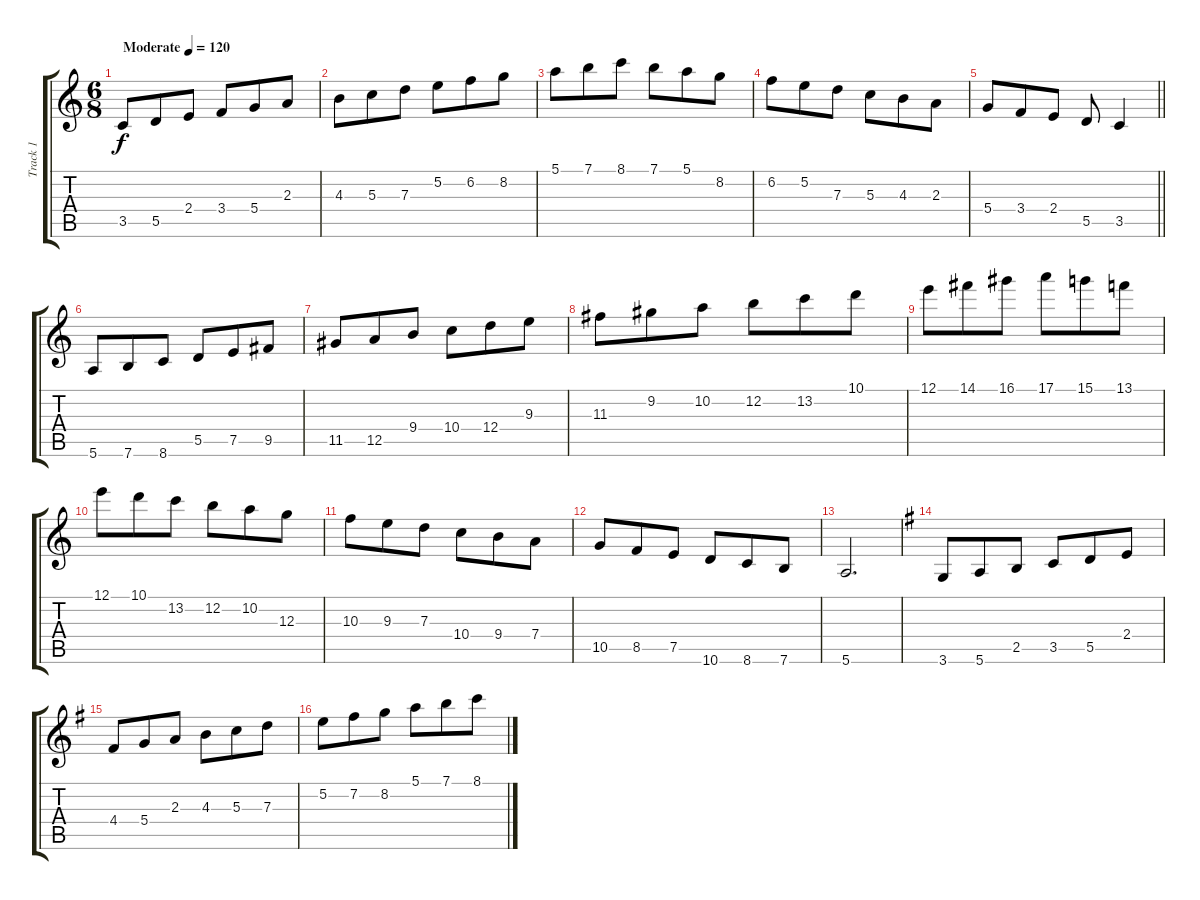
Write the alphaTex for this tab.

\track ("Track 1" "Track 1") {instrument acousticguitarnylon}
\staff {score tabs}
\tuning (E4 B3 G3 D3 A2 E2) {hide}
\ts (6 8)
\tempo (120 "Moderate")
\clef g2
\ks c
3.5.8{dy f instrument acousticguitarnylon} 5.5.8 2.4.8 3.4.8 5.4.8 2.3.8 |
4.3.8 5.3.8 7.3.8 5.2.8 6.2.8 8.2.8 |
5.1.8 7.1.8 8.1.8 7.1.8 5.1.8 8.2.8 |
6.2.8 5.2.8 7.3.8 5.3.8 4.3.8 2.3.8 |
\barLineRight lightlight
5.4.8 3.4.8 2.4.8 5.5.8 3.5.4 |
5.6.8 7.6.8 8.6.8 5.5.8 7.5.8 9.5.8 |
11.5.8 12.5.8 9.4.8 10.4.8 12.4.8 9.3.8 |
11.3.8 9.2.8 10.2.8 12.2.8 13.2.8 10.1.8 |
12.1.8 14.1.8 16.1.8 17.1.8 15.1.8 13.1.8 |
12.1.8 10.1.8 13.2.8 12.2.8 10.2.8 12.3.8 |
10.3.8 9.3.8 7.3.8 10.4.8 9.4.8 7.4.8 |
10.5.8 8.5.8 7.5.8 10.6.8 8.6.8 7.6.8 |
5.6.2{d} |
\ks g
3.6.8 5.6.8 2.5.8 3.5.8 5.5.8 2.4.8 |
4.4.8 5.4.8 2.3.8 4.3.8 5.3.8 7.3.8 |
5.2.8 7.2.8 8.2.8 5.1.8 7.1.8 8.1.8
